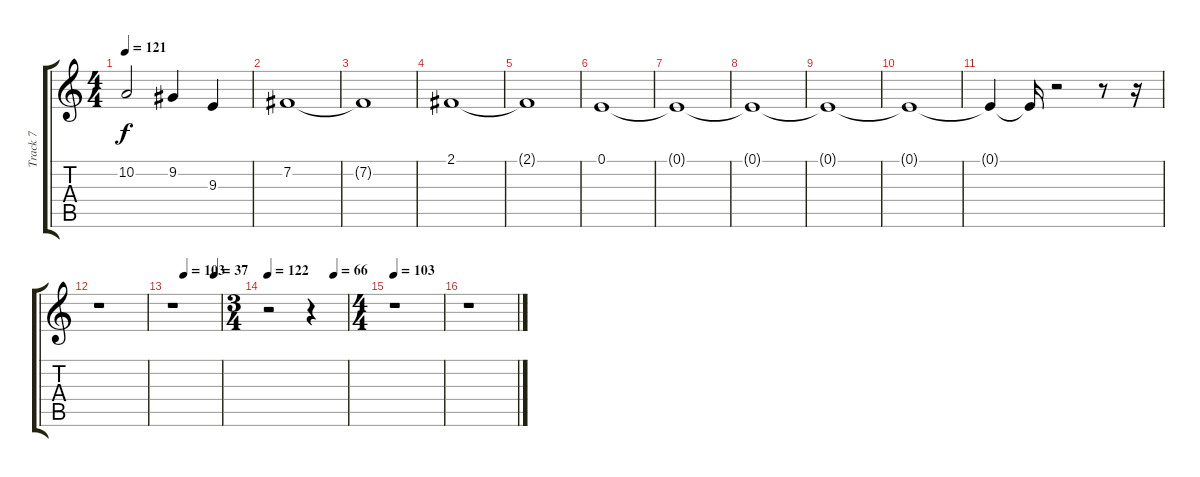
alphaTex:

\track ("Track 7" "Track 7") {instrument stringensemble1}
\staff {score tabs}
\tuning (E4 B3 G3 D3 A2 E2) {hide}
\ts (4 4)
\tempo 121
\clef g2
\ks c
10.2{t}.2{dy f} 9.2.4 9.3.4 |
7.2.1 |
7.2{t}.1 |
2.1.1 |
2.1{t}.1 |
0.1.1 |
0.1{t}.1 |
0.1{t}.1 |
0.1{t}.1 |
0.1{t}.1 |
0.1{t}.4 0.1{t}.16 r.2 r.8 r.16 |
r.1 |
\tempo (103 0.25)
\tempo (37 0.875)
r.1 |
\ts (3 4)
\tempo 122
\tempo (66 0.8333333333333334)
r.2 r.4 |
\ts (4 4)
\tempo 103
r.1 |
r.1
